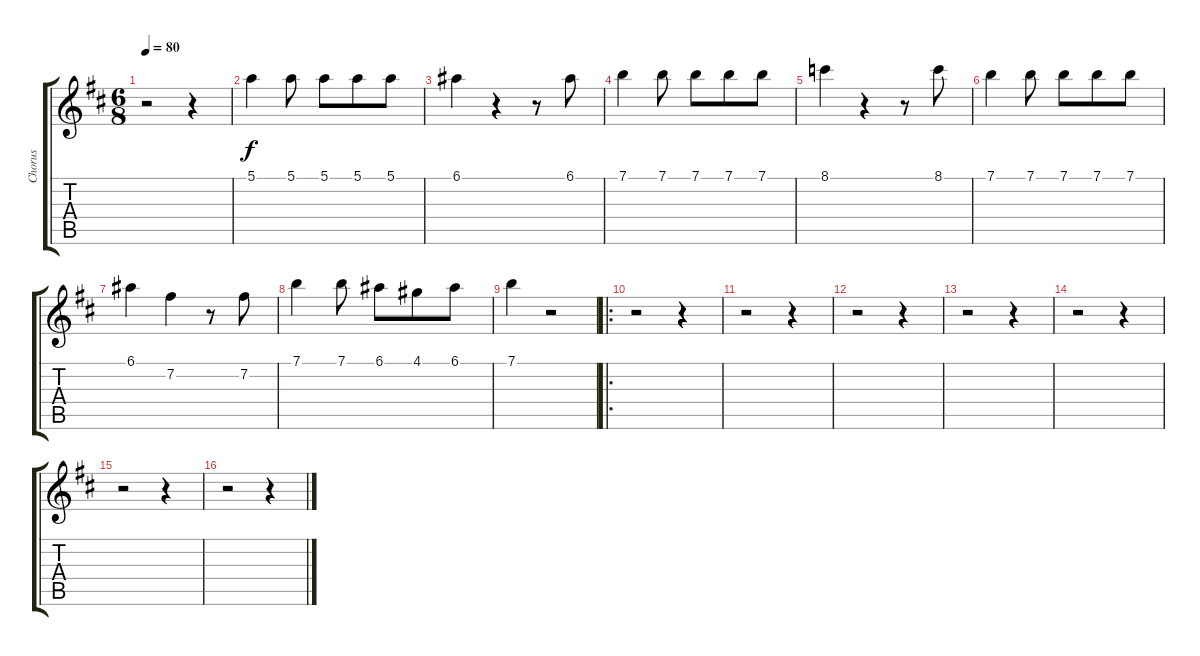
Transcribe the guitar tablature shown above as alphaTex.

\track ("Chorus" "Chorus") {instrument acousticguitarsteel}
\staff {score tabs}
\tuning (E4 B3 G3 D3 A2 E2) {hide}
\ts (6 8)
\tempo 80
\clef g2
\ks d
r.2{dy f instrument acousticguitarsteel} r.4 |
5.1.4 5.1.8 5.1.8 5.1.8 5.1.8 |
6.1.4 r.4 r.8 6.1.8 |
7.1.4 7.1.8 7.1.8 7.1.8 7.1.8 |
8.1.4 r.4 r.8 8.1.8 |
7.1.4 7.1.8 7.1.8 7.1.8 7.1.8 |
6.1.4 7.2.4 r.8 7.2.8 |
7.1.4 7.1.8 6.1.8 4.1.8 6.1.8 |
7.1.4 r.2 |
\ro
r.2 r.4 |
r.2 r.4 |
r.2 r.4 |
r.2 r.4 |
r.2 r.4 |
r.2 r.4 |
r.2 r.4
